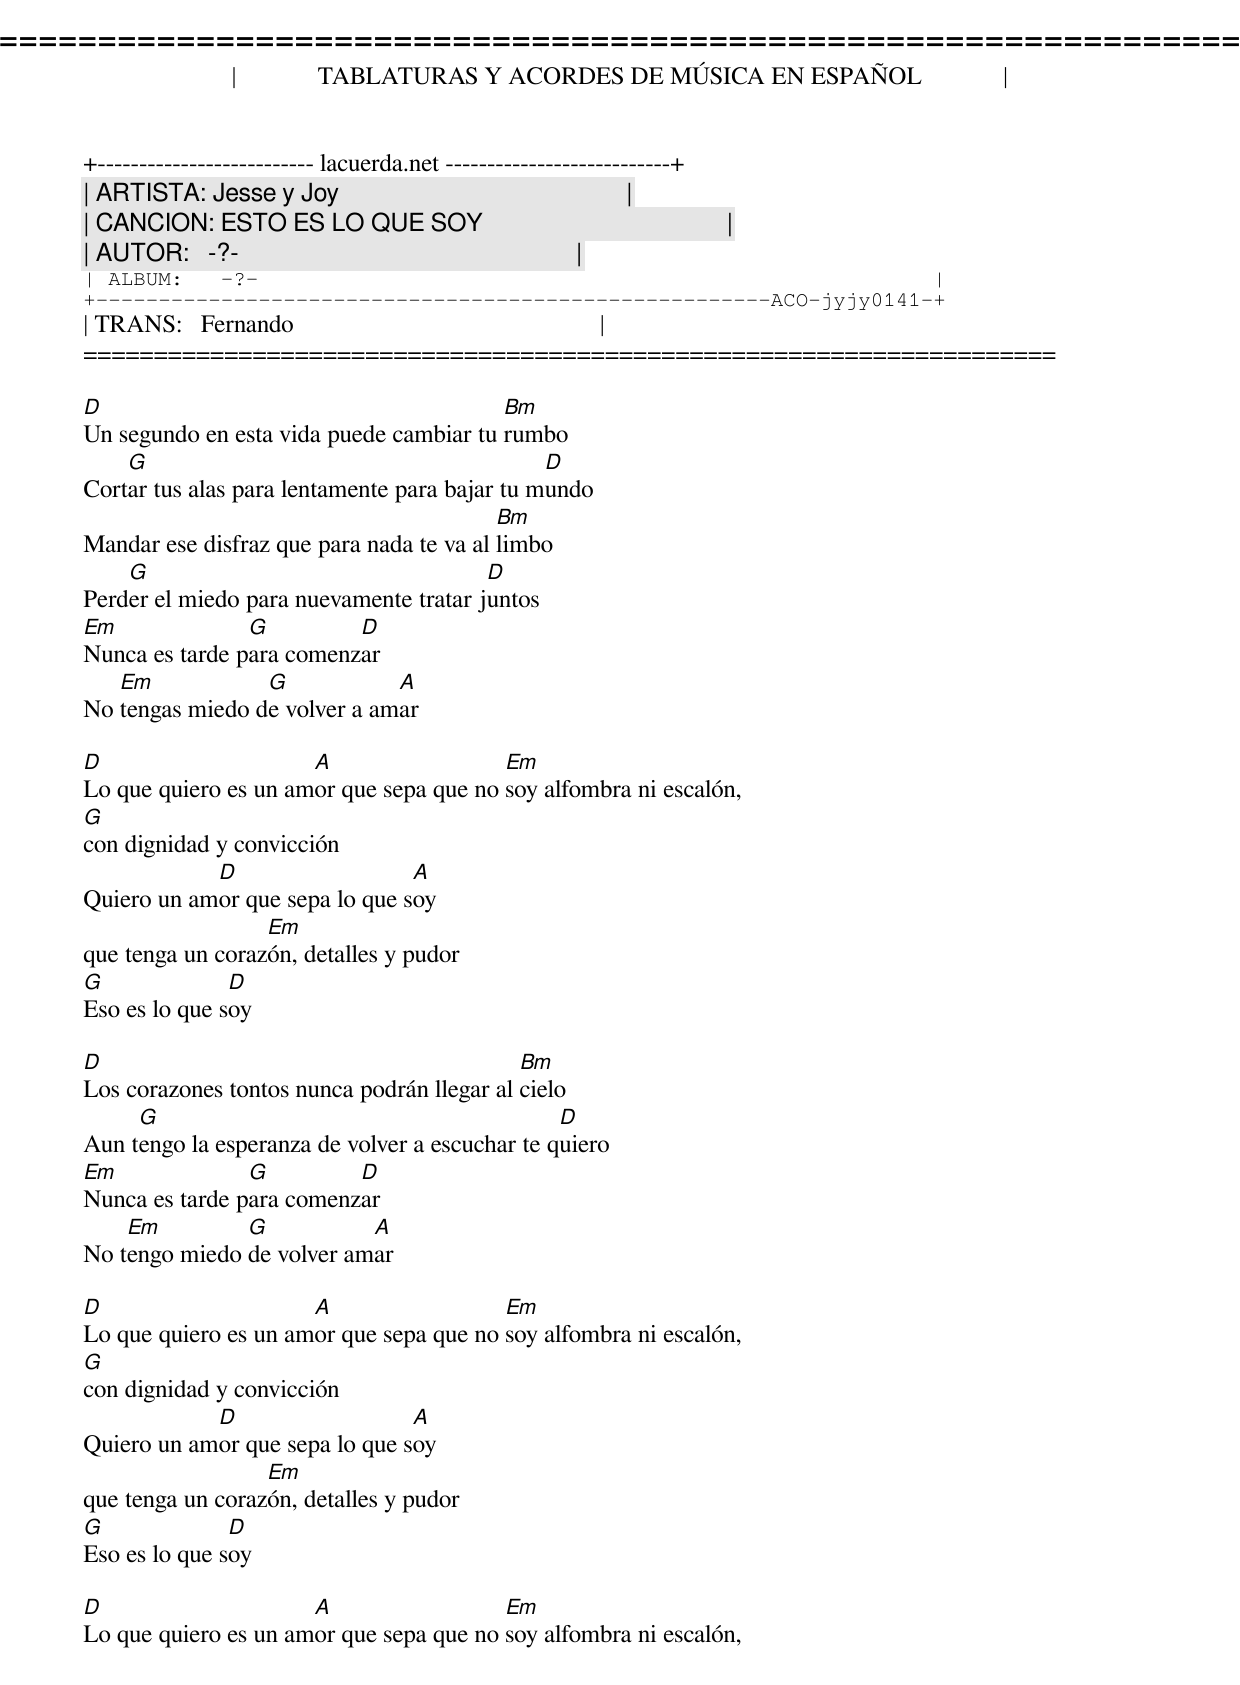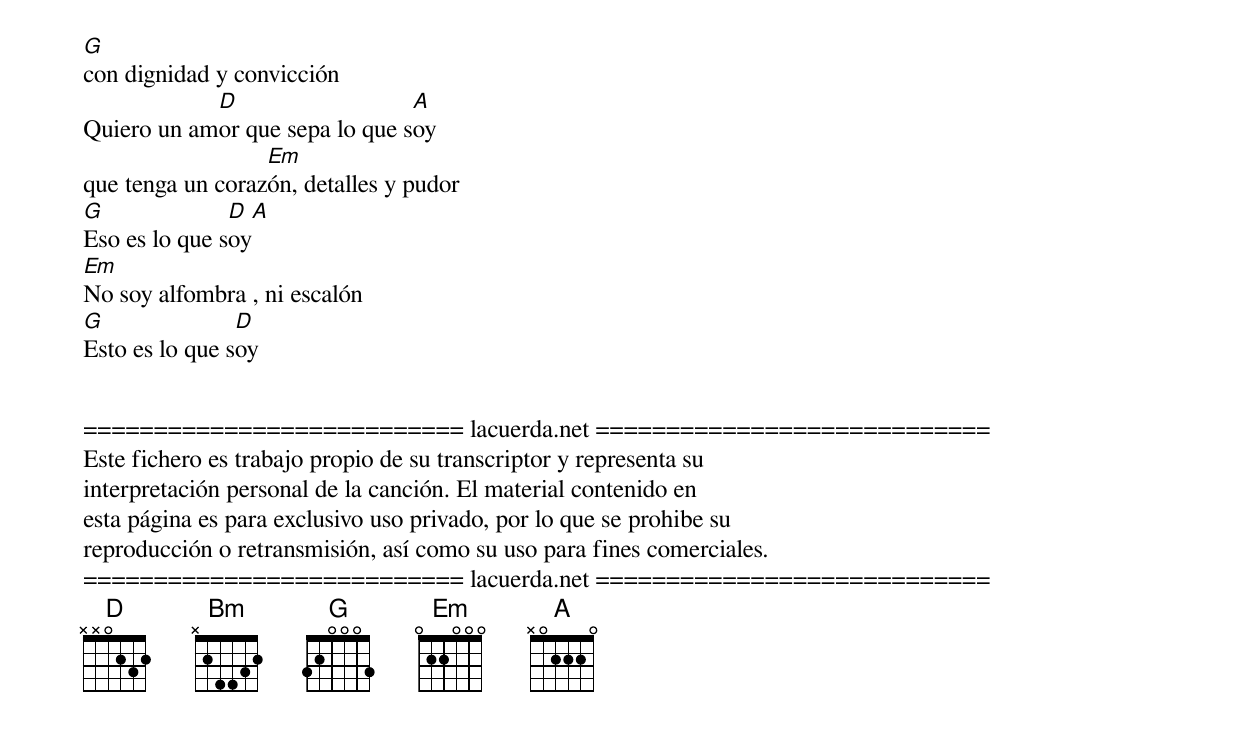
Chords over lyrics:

=====================================================================
|             TABLATURAS Y ACORDES DE MÚSICA EN ESPAÑOL             |
+-------------------------- lacuerda.net ---------------------------+
| ARTISTA: Jesse y Joy                                              |
| CANCION: ESTO ES LO QUE SOY                                       |
| AUTOR:   -?-                                                      |
| ALBUM:   -?-                                                      |
+------------------------------------------------------ACO-jyjy0141-+
| TRANS:   Fernando                                                 |
=====================================================================

D                                        Bm
Un segundo en esta vida puede cambiar tu rumbo
    G                                          D
Cortar tus alas para lentamente para bajar tu mundo
                                          Bm
Mandar ese disfraz que para nada te va al limbo
    G                                   D
Perder el miedo para nuevamente tratar juntos
Em              G         D
Nunca es tarde para comenzar
   Em            G            A
No tengas miedo de volver a amar

D                     A                  Em
Lo que quiero es un amor que sepa que no soy alfombra ni escalón,
G
con dignidad y convicción
            D                   A
Quiero un amor que sepa lo que soy
                  Em
que tenga un corazón, detalles y pudor
G              D
Eso es lo que soy

D                                           Bm
Los corazones tontos nunca podrán llegar al cielo
     G                                          D
Aun tengo la esperanza de volver a escuchar te quiero
Em              G         D
Nunca es tarde para comenzar
    Em         G           A
No tengo miedo de volver amar

D                     A                  Em
Lo que quiero es un amor que sepa que no soy alfombra ni escalón,
G
con dignidad y convicción
            D                   A
Quiero un amor que sepa lo que soy
                  Em
que tenga un corazón, detalles y pudor
G              D
Eso es lo que soy

D                     A                  Em
Lo que quiero es un amor que sepa que no soy alfombra ni escalón,
G
con dignidad y convicción
            D                   A
Quiero un amor que sepa lo que soy
                  Em
que tenga un corazón, detalles y pudor
G              D          A
Eso es lo que soy
Em
No soy alfombra , ni escalón
G               D
Esto es lo que soy


=========================== lacuerda.net ============================
Este fichero es trabajo propio de su transcriptor y representa su
interpretación personal de la canción. El material contenido en
esta página es para exclusivo uso privado, por lo que se prohibe su
reproducción o retransmisión, así como su uso para fines comerciales.
=========================== lacuerda.net ============================
